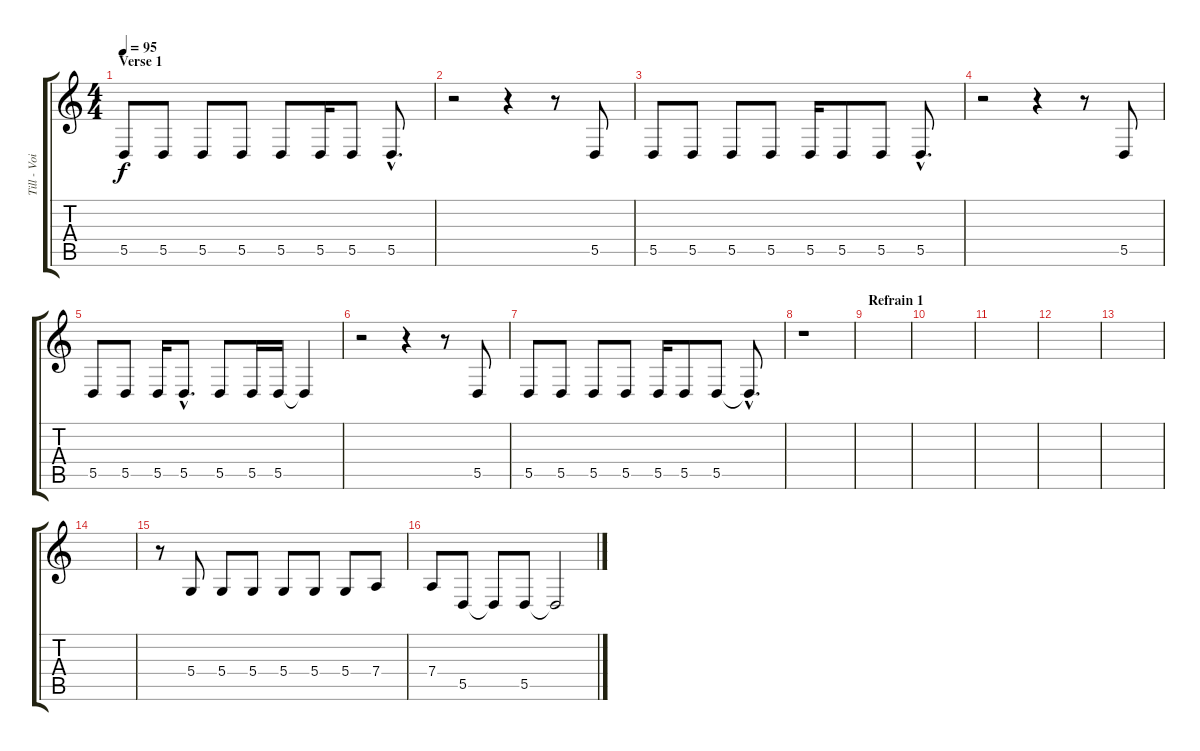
\track ("Till - Voice" "Till - Voi") {instrument trombone}
\staff {score tabs}
\tuning (E4 B3 G3 D3 A2 E2) {hide}
\ts (4 4)
\section ("" "Verse 1")
\tempo 95
\clef g2
\ks c
5.5.8{dy f} 5.5.8 5.5.8 5.5.8 5.5.8 5.5.16 5.5.8 5.5{hac}.8{d} |
r.2 r.4 r.8 5.5.8 |
5.5.8 5.5.8 5.5.8 5.5.8 5.5.16 5.5.8 5.5.8 5.5{hac}.8{d} |
r.2 r.4 r.8 5.5.8 |
5.5.8 5.5.8 5.5.16 5.5{hac}.8{d} 5.5.8 5.5.16 5.5.16 5.5{t}.4 |
r.2 r.4 r.8 5.5.8 |
5.5.8 5.5.8 5.5.8 5.5.8 5.5.16 5.5.8 5.5.8 5.5{hac t}.8{d} |
r.1 |
\section ("" "Refrain 1")
|
|
|
|
|
|
r.8 5.4.8 5.4.8 5.4.8 5.4.8 5.4.8 5.4.8 7.4.8 |
7.4.8 5.5.8 5.5{t}.8 5.5.8 5.5{t}.2
